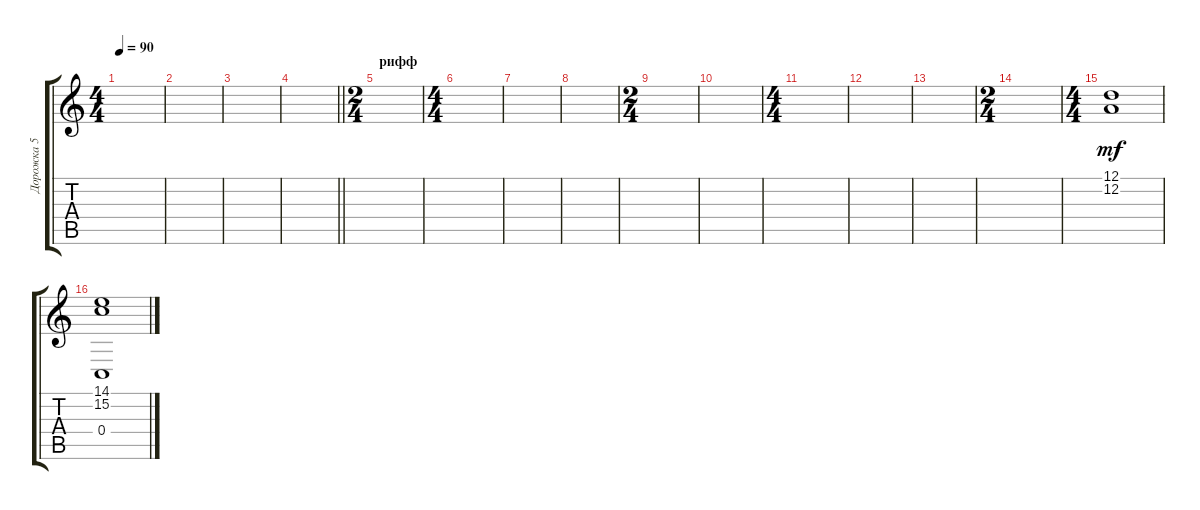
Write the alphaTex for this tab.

\track ("Дорожка 5" "Дорожка 5") {instrument stringensemble1}
\staff {score tabs}
\tuning (D4 A3 F3 C3 G2 D2) {hide}
\ts (4 4)
\tempo 90
\clef g2
\ks c
|
|
|
\barLineRight lightlight
|
\ts (2 4)
\section ("" "рифф")
|
\ts (4 4)
|
|
|
\ts (2 4)
|
|
\ts (4 4)
|
|
|
\ts (2 4)
|
\ts (4 4)
(12.1 12.2).1{dy mf volume 13} |
(14.1 15.2 0.4).1
